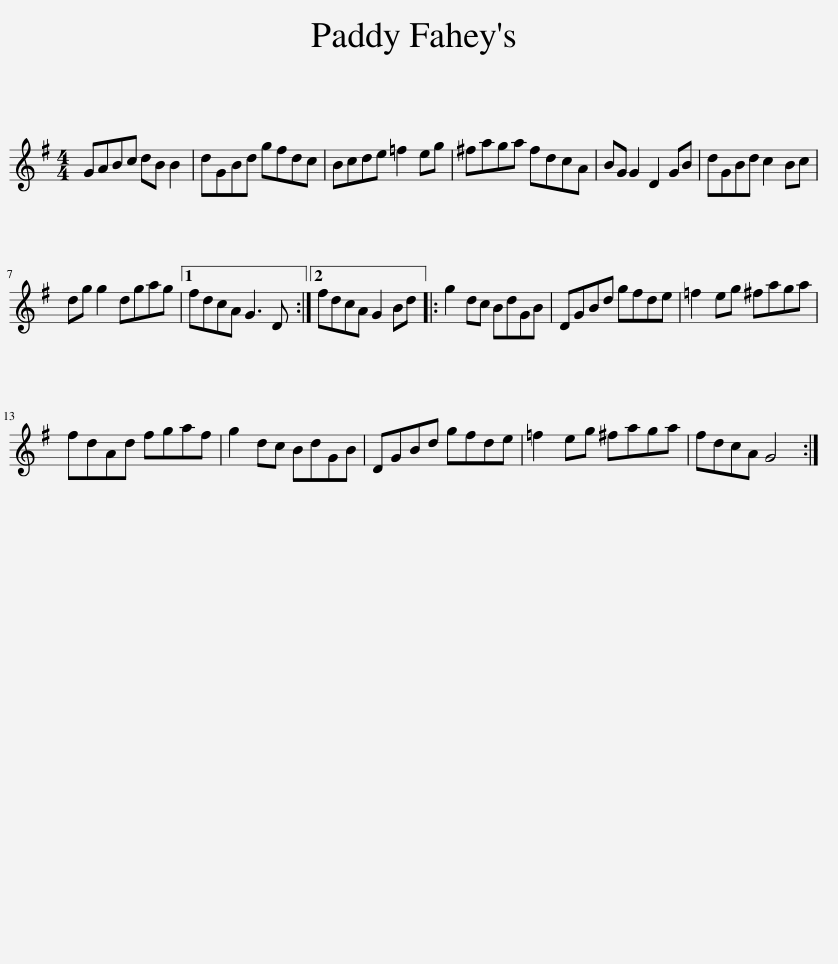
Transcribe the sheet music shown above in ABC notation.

X:1
L:1/8
M:4/4
I:linebreak $
K:G
V:1 treble
V:1
 GABc dB B2 | dGBd gfdc | Bcde =f2 eg | ^faga fdcA | BG G2 D2 GB | %5
 dGBd c2 Bc |$ dg g2 dgag |1 fdcA G3 D :|2 fdcA G2 Bd |: g2 dc BdGB | %10
 DGBd gfde | =f2 eg ^faga |$ fdAd fgaf | g2 dc BdGB | DGBd gfde | %15
 =f2 eg ^faga | fdcA G4 :| %17
